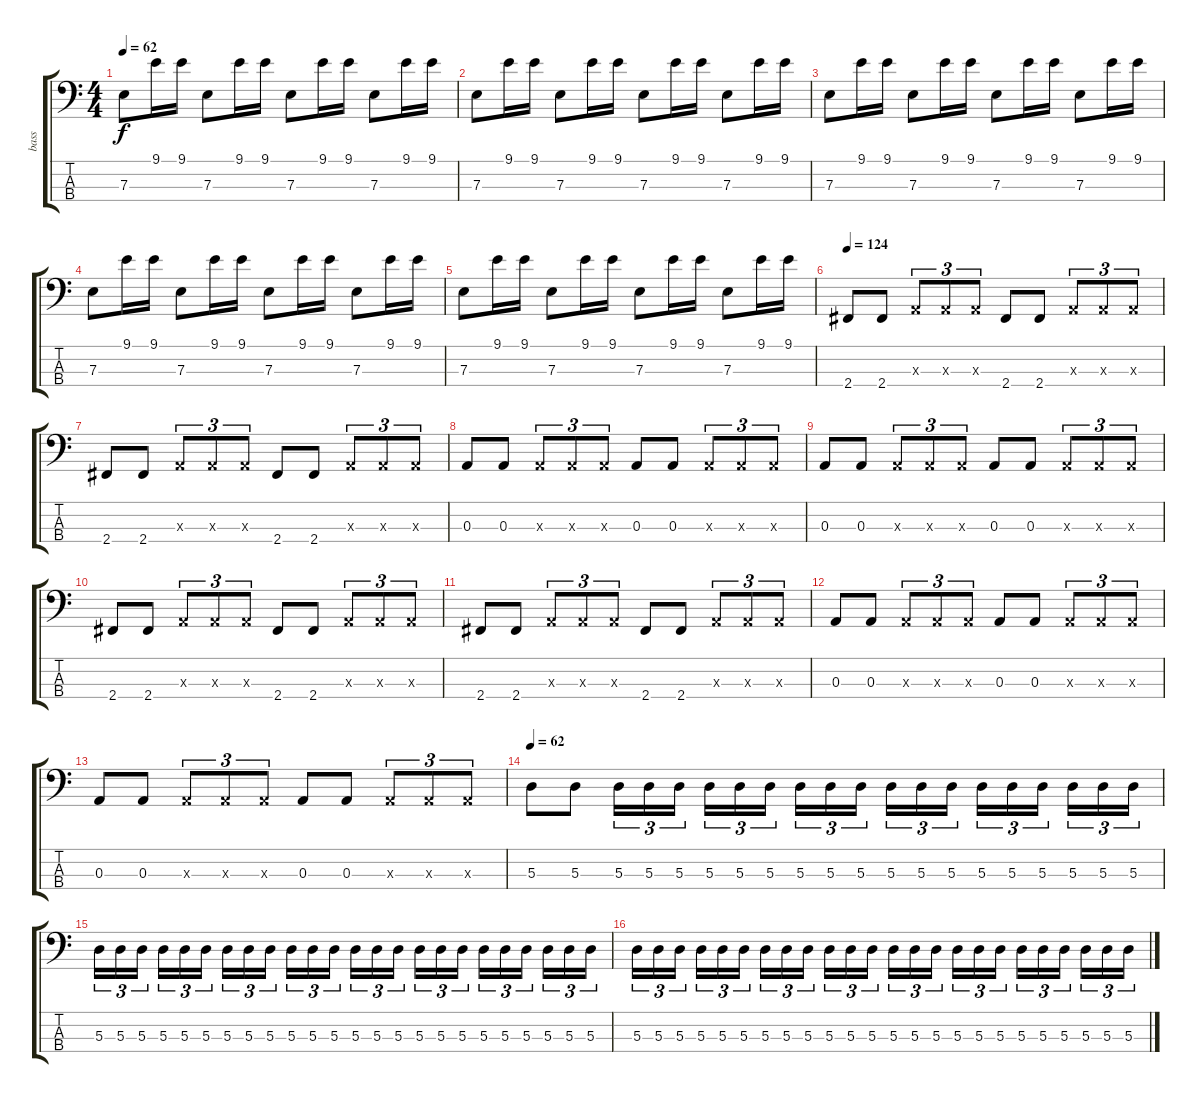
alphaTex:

\track ("bass" "bass") {instrument fretlessbass}
\staff {score tabs}
\tuning (G2 D2 A1 E1) {hide}
\ts (4 4)
\tempo 62
\clef f4
\ks c
7.3.8{dy f} 9.1.16 9.1.16 7.3.8 9.1.16 9.1.16 7.3.8 9.1.16 9.1.16 7.3.8 9.1.16 9.1.16 |
7.3.8 9.1.16 9.1.16 7.3.8 9.1.16 9.1.16 7.3.8 9.1.16 9.1.16 7.3.8 9.1.16 9.1.16 |
7.3.8 9.1.16 9.1.16 7.3.8 9.1.16 9.1.16 7.3.8 9.1.16 9.1.16 7.3.8 9.1.16 9.1.16 |
7.3.8 9.1.16 9.1.16 7.3.8 9.1.16 9.1.16 7.3.8 9.1.16 9.1.16 7.3.8 9.1.16 9.1.16 |
7.3.8 9.1.16 9.1.16 7.3.8 9.1.16 9.1.16 7.3.8 9.1.16 9.1.16 7.3.8 9.1.16 9.1.16 |
\tempo 124
2.4.8 2.4.8 0.3{x}.8{tu (3 2)} 0.3{x}.8{tu (3 2)} 0.3{x}.8{tu (3 2)} 2.4.8 2.4.8 0.3{x}.8{tu (3 2)} 0.3{x}.8{tu (3 2)} 0.3{x}.8{tu (3 2)} |
2.4.8 2.4.8 0.3{x}.8{tu (3 2)} 0.3{x}.8{tu (3 2)} 0.3{x}.8{tu (3 2)} 2.4.8 2.4.8 0.3{x}.8{tu (3 2)} 0.3{x}.8{tu (3 2)} 0.3{x}.8{tu (3 2)} |
0.3.8 0.3.8 0.3{x}.8{tu (3 2)} 0.3{x}.8{tu (3 2)} 0.3{x}.8{tu (3 2)} 0.3.8 0.3.8 0.3{x}.8{tu (3 2)} 0.3{x}.8{tu (3 2)} 0.3{x}.8{tu (3 2)} |
0.3.8 0.3.8 0.3{x}.8{tu (3 2)} 0.3{x}.8{tu (3 2)} 0.3{x}.8{tu (3 2)} 0.3.8 0.3.8 0.3{x}.8{tu (3 2)} 0.3{x}.8{tu (3 2)} 0.3{x}.8{tu (3 2)} |
2.4.8 2.4.8 0.3{x}.8{tu (3 2)} 0.3{x}.8{tu (3 2)} 0.3{x}.8{tu (3 2)} 2.4.8 2.4.8 0.3{x}.8{tu (3 2)} 0.3{x}.8{tu (3 2)} 0.3{x}.8{tu (3 2)} |
2.4.8 2.4.8 0.3{x}.8{tu (3 2)} 0.3{x}.8{tu (3 2)} 0.3{x}.8{tu (3 2)} 2.4.8 2.4.8 0.3{x}.8{tu (3 2)} 0.3{x}.8{tu (3 2)} 0.3{x}.8{tu (3 2)} |
0.3.8 0.3.8 0.3{x}.8{tu (3 2)} 0.3{x}.8{tu (3 2)} 0.3{x}.8{tu (3 2)} 0.3.8 0.3.8 0.3{x}.8{tu (3 2)} 0.3{x}.8{tu (3 2)} 0.3{x}.8{tu (3 2)} |
0.3.8 0.3.8 0.3{x}.8{tu (3 2)} 0.3{x}.8{tu (3 2)} 0.3{x}.8{tu (3 2)} 0.3.8 0.3.8 0.3{x}.8{tu (3 2)} 0.3{x}.8{tu (3 2)} 0.3{x}.8{tu (3 2)} |
\tempo 62
5.3.8 5.3.8 5.3.16{tu (3 2)} 5.3.16{tu (3 2)} 5.3.16{tu (3 2)} 5.3.16{tu (3 2)} 5.3.16{tu (3 2)} 5.3.16{tu (3 2)} 5.3.16{tu (3 2)} 5.3.16{tu (3 2)} 5.3.16{tu (3 2)} 5.3.16{tu (3 2)} 5.3.16{tu (3 2)} 5.3.16{tu (3 2)} 5.3.16{tu (3 2)} 5.3.16{tu (3 2)} 5.3.16{tu (3 2)} 5.3.16{tu (3 2)} 5.3.16{tu (3 2)} 5.3.16{tu (3 2)} |
5.3.16{tu (3 2)} 5.3.16{tu (3 2)} 5.3.16{tu (3 2)} 5.3.16{tu (3 2)} 5.3.16{tu (3 2)} 5.3.16{tu (3 2)} 5.3.16{tu (3 2)} 5.3.16{tu (3 2)} 5.3.16{tu (3 2)} 5.3.16{tu (3 2)} 5.3.16{tu (3 2)} 5.3.16{tu (3 2)} 5.3.16{tu (3 2)} 5.3.16{tu (3 2)} 5.3.16{tu (3 2)} 5.3.16{tu (3 2)} 5.3.16{tu (3 2)} 5.3.16{tu (3 2)} 5.3.16{tu (3 2)} 5.3.16{tu (3 2)} 5.3.16{tu (3 2)} 5.3.16{tu (3 2)} 5.3.16{tu (3 2)} 5.3.16{tu (3 2)} |
5.3.16{tu (3 2)} 5.3.16{tu (3 2)} 5.3.16{tu (3 2)} 5.3.16{tu (3 2)} 5.3.16{tu (3 2)} 5.3.16{tu (3 2)} 5.3.16{tu (3 2)} 5.3.16{tu (3 2)} 5.3.16{tu (3 2)} 5.3.16{tu (3 2)} 5.3.16{tu (3 2)} 5.3.16{tu (3 2)} 5.3.16{tu (3 2)} 5.3.16{tu (3 2)} 5.3.16{tu (3 2)} 5.3.16{tu (3 2)} 5.3.16{tu (3 2)} 5.3.16{tu (3 2)} 5.3.16{tu (3 2)} 5.3.16{tu (3 2)} 5.3.16{tu (3 2)} 5.3.16{tu (3 2)} 5.3.16{tu (3 2)} 5.3.16{tu (3 2)}
